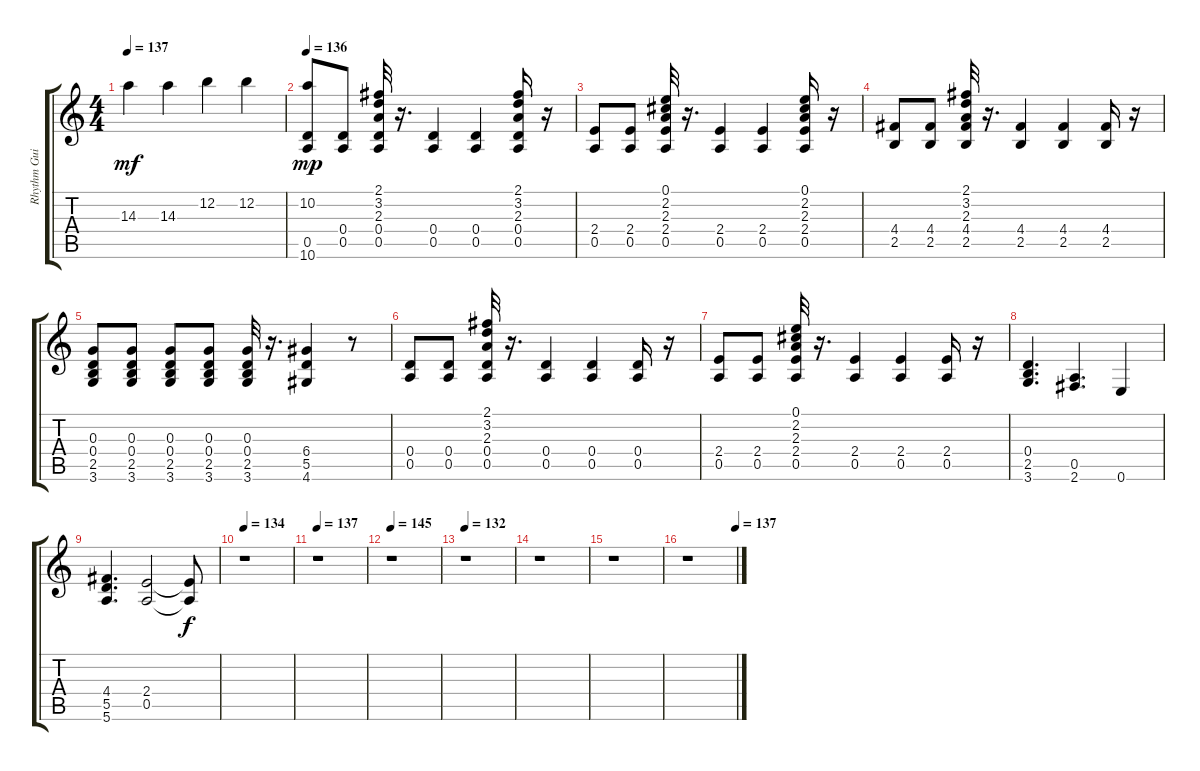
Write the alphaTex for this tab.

\track ("Rhythm Guitar (Center)" "Rhythm Gui") {instrument distortionguitar}
\staff {score tabs}
\tuning (E4 B3 G3 D3 A2 E2) {hide}
\ts (4 4)
\tempo 137
\clef g2
\ks c
14.3.4{dy mf} 14.3.4 12.2.4 12.2.4 |
\tempo 136
(10.2 0.5 10.6).8{dy mp} (0.4 0.5).8 (2.1 3.2 2.3 0.4 0.5).32 r.16{d} (0.4 0.5).4 (0.4 0.5).4 (2.1 3.2 2.3 0.4 0.5).16 r.16 |
(2.4 0.5).8 (2.4 0.5).8 (0.1 2.2 2.3 2.4 0.5).32 r.16{d} (2.4 0.5).4 (2.4 0.5).4 (0.1 2.2 2.3 2.4 0.5).16 r.16 |
(4.4 2.5).8 (4.4 2.5).8 (2.1 3.2 2.3 4.4 2.5).32 r.16{d} (4.4 2.5).4 (4.4 2.5).4 (4.4 2.5).16 r.16 |
(0.3 0.4 2.5 3.6).8 (0.3 0.4 2.5 3.6).8 (0.3 0.4 2.5 3.6).8 (0.3 0.4 2.5 3.6).8 (0.3 0.4 2.5 3.6).32 r.16{d} (6.4 5.5 4.6).4 r.8 |
(0.4 0.5).8 (0.4 0.5).8 (2.1 3.2 2.3 0.4 0.5).32 r.16{d} (0.4 0.5).4 (0.4 0.5).4 (0.4 0.5).16 r.16 |
(2.4 0.5).8 (2.4 0.5).8 (0.1 2.2 2.3 2.4 0.5).32 r.16{d} (2.4 0.5).4 (2.4 0.5).4 (2.4 0.5).16 r.16 |
(0.4 2.5 3.6).4{d} (0.5 2.6).4{d} 0.6.4 |
(4.4 5.5 5.6).4{d} (2.4 0.5).2 (2.4{t} 0.5{t}).8{dy f} |
\tempo 134
r.1 |
\tempo 137
r.1 |
\tempo 145
r.1 |
\tempo 132
r.1 |
r.1 |
r.1 |
\tempo (137 0.99375)
r.1
